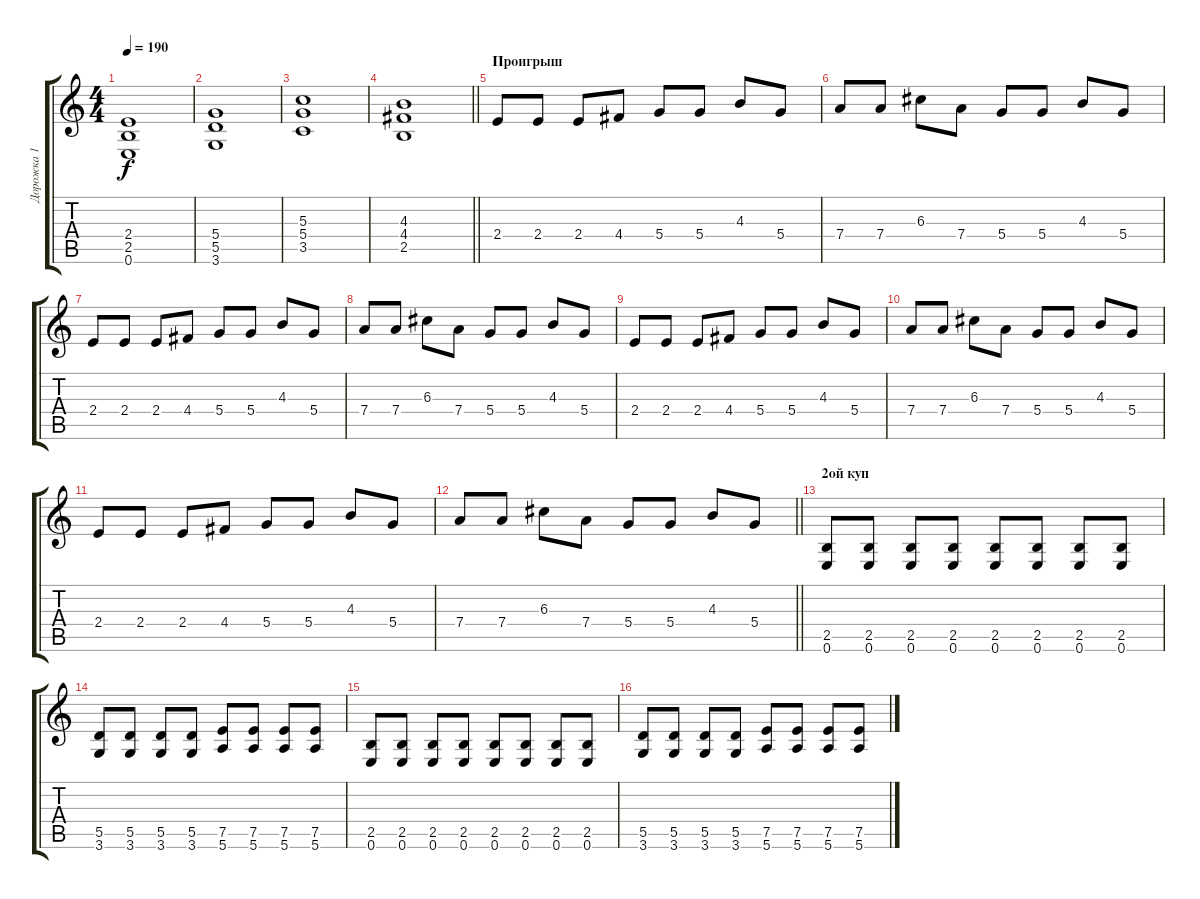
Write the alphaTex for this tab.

\track ("Дорожка 1" "Дорожка 1") {instrument distortionguitar}
\staff {score tabs}
\tuning (E4 B3 G3 D3 A2 E2) {hide}
\ts (4 4)
\tempo 190
\clef g2
\ks c
(2.4 2.5 0.6).1{dy f} |
(5.4 5.5 3.6).1 |
(5.3 5.4 3.5).1 |
\barLineRight lightlight
(4.3 4.4 2.5).1 |
\section ("" "Проигрыш")
2.4.8 2.4.8 2.4.8 4.4.8 5.4.8 5.4.8 4.3.8 5.4.8 |
7.4.8 7.4.8 6.3.8 7.4.8 5.4.8 5.4.8 4.3.8 5.4.8 |
2.4.8 2.4.8 2.4.8 4.4.8 5.4.8 5.4.8 4.3.8 5.4.8 |
7.4.8 7.4.8 6.3.8 7.4.8 5.4.8 5.4.8 4.3.8 5.4.8 |
2.4.8 2.4.8 2.4.8 4.4.8 5.4.8 5.4.8 4.3.8 5.4.8 |
7.4.8 7.4.8 6.3.8 7.4.8 5.4.8 5.4.8 4.3.8 5.4.8 |
2.4.8 2.4.8 2.4.8 4.4.8 5.4.8 5.4.8 4.3.8 5.4.8 |
\barLineRight lightlight
7.4.8 7.4.8 6.3.8 7.4.8 5.4.8 5.4.8 4.3.8 5.4.8 |
\section ("" "2ой куп")
(2.5 0.6).8 (2.5 0.6).8 (2.5 0.6).8 (2.5 0.6).8 (2.5 0.6).8 (2.5 0.6).8 (2.5 0.6).8 (2.5 0.6).8 |
(5.5 3.6).8 (5.5 3.6).8 (5.5 3.6).8 (5.5 3.6).8 (7.5 5.6).8 (7.5 5.6).8 (7.5 5.6).8 (7.5 5.6).8 |
(2.5 0.6).8 (2.5 0.6).8 (2.5 0.6).8 (2.5 0.6).8 (2.5 0.6).8 (2.5 0.6).8 (2.5 0.6).8 (2.5 0.6).8 |
(5.5 3.6).8 (5.5 3.6).8 (5.5 3.6).8 (5.5 3.6).8 (7.5 5.6).8 (7.5 5.6).8 (7.5 5.6).8 (7.5 5.6).8
